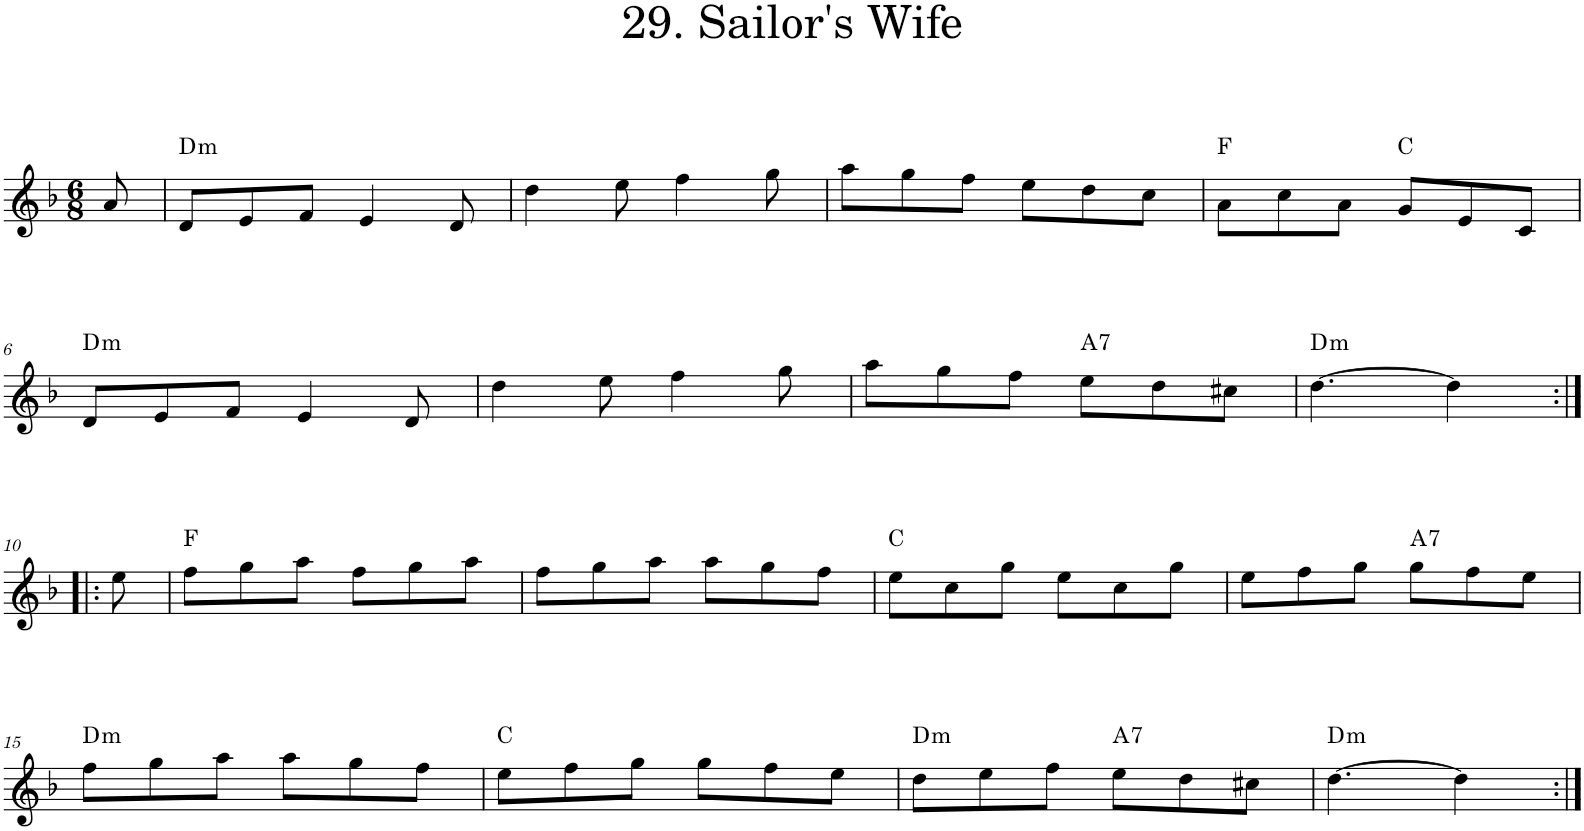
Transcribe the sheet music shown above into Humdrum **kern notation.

**kern	**harte
*part1	*part1
*staff1	*
*I"Piano	*
*I'Pno	*
*clefG2	*
*k[b-]	*
*d:	*
*M6/8	*
=1	=1
8a/	.
=2	=2
!	!LO:H:kt=m
8d/L	D:min
8e/	.
8f/J	.
4e/	.
8d/	.
=3	=3
4dd\	.
8ee\	.
4ff\	.
8gg\	.
=4	=4
8aa\L	.
8gg\	.
8ff\J	.
8ee\L	.
8dd\	.
8cc\J	.
=5	=5
8a\L	F:maj
8cc\	.
8a\J	.
8g/L	C:maj
8e/	.
8c/J	.
!!LO:LB:g=z
=6	=6
!	!LO:H:kt=m
8d/L	D:min
8e/	.
8f/J	.
4e/	.
8d/	.
=7	=7
4dd\	.
8ee\	.
4ff\	.
8gg\	.
=8	=8
8aa\L	.
8gg\	.
8ff\J	.
!	!LO:H:kt=7
8ee\L	A:7
8dd\	.
8cc#X\J	.
=9	=9
!	!LO:H:kt=m
[4.dd\	D:min
4dd\]	.
!!LO:LB:g=z
=10:|!|:	=10:|!|:
8ee\	.
=11	=11
8ff\L	F:maj
8gg\	.
8aa\J	.
8ff\L	.
8gg\	.
8aa\J	.
=12	=12
8ff\L	.
8gg\	.
8aa\J	.
8aa\L	.
8gg\	.
8ff\J	.
=13	=13
8ee\L	C:maj
8cc\	.
8gg\J	.
8ee\L	.
8cc\	.
8gg\J	.
=14	=14
8ee\L	.
8ff\	.
8gg\J	.
!	!LO:H:kt=7
8gg\L	A:7
8ff\	.
8ee\J	.
!!LO:LB:g=z
=15	=15
!	!LO:H:kt=m
8ff\L	D:min
8gg\	.
8aa\J	.
8aa\L	.
8gg\	.
8ff\J	.
=16	=16
8ee\L	C:maj
8ff\	.
8gg\J	.
8gg\L	.
8ff\	.
8ee\J	.
=17	=17
!	!LO:H:kt=m
8dd\L	D:min
8ee\	.
8ff\J	.
!	!LO:H:kt=7
8ee\L	A:7
8dd\	.
8cc#X\J	.
=18	=18
!	!LO:H:kt=m
[4.dd\	D:min
4dd\]	.
=:|!	=:|!
*-	*-
